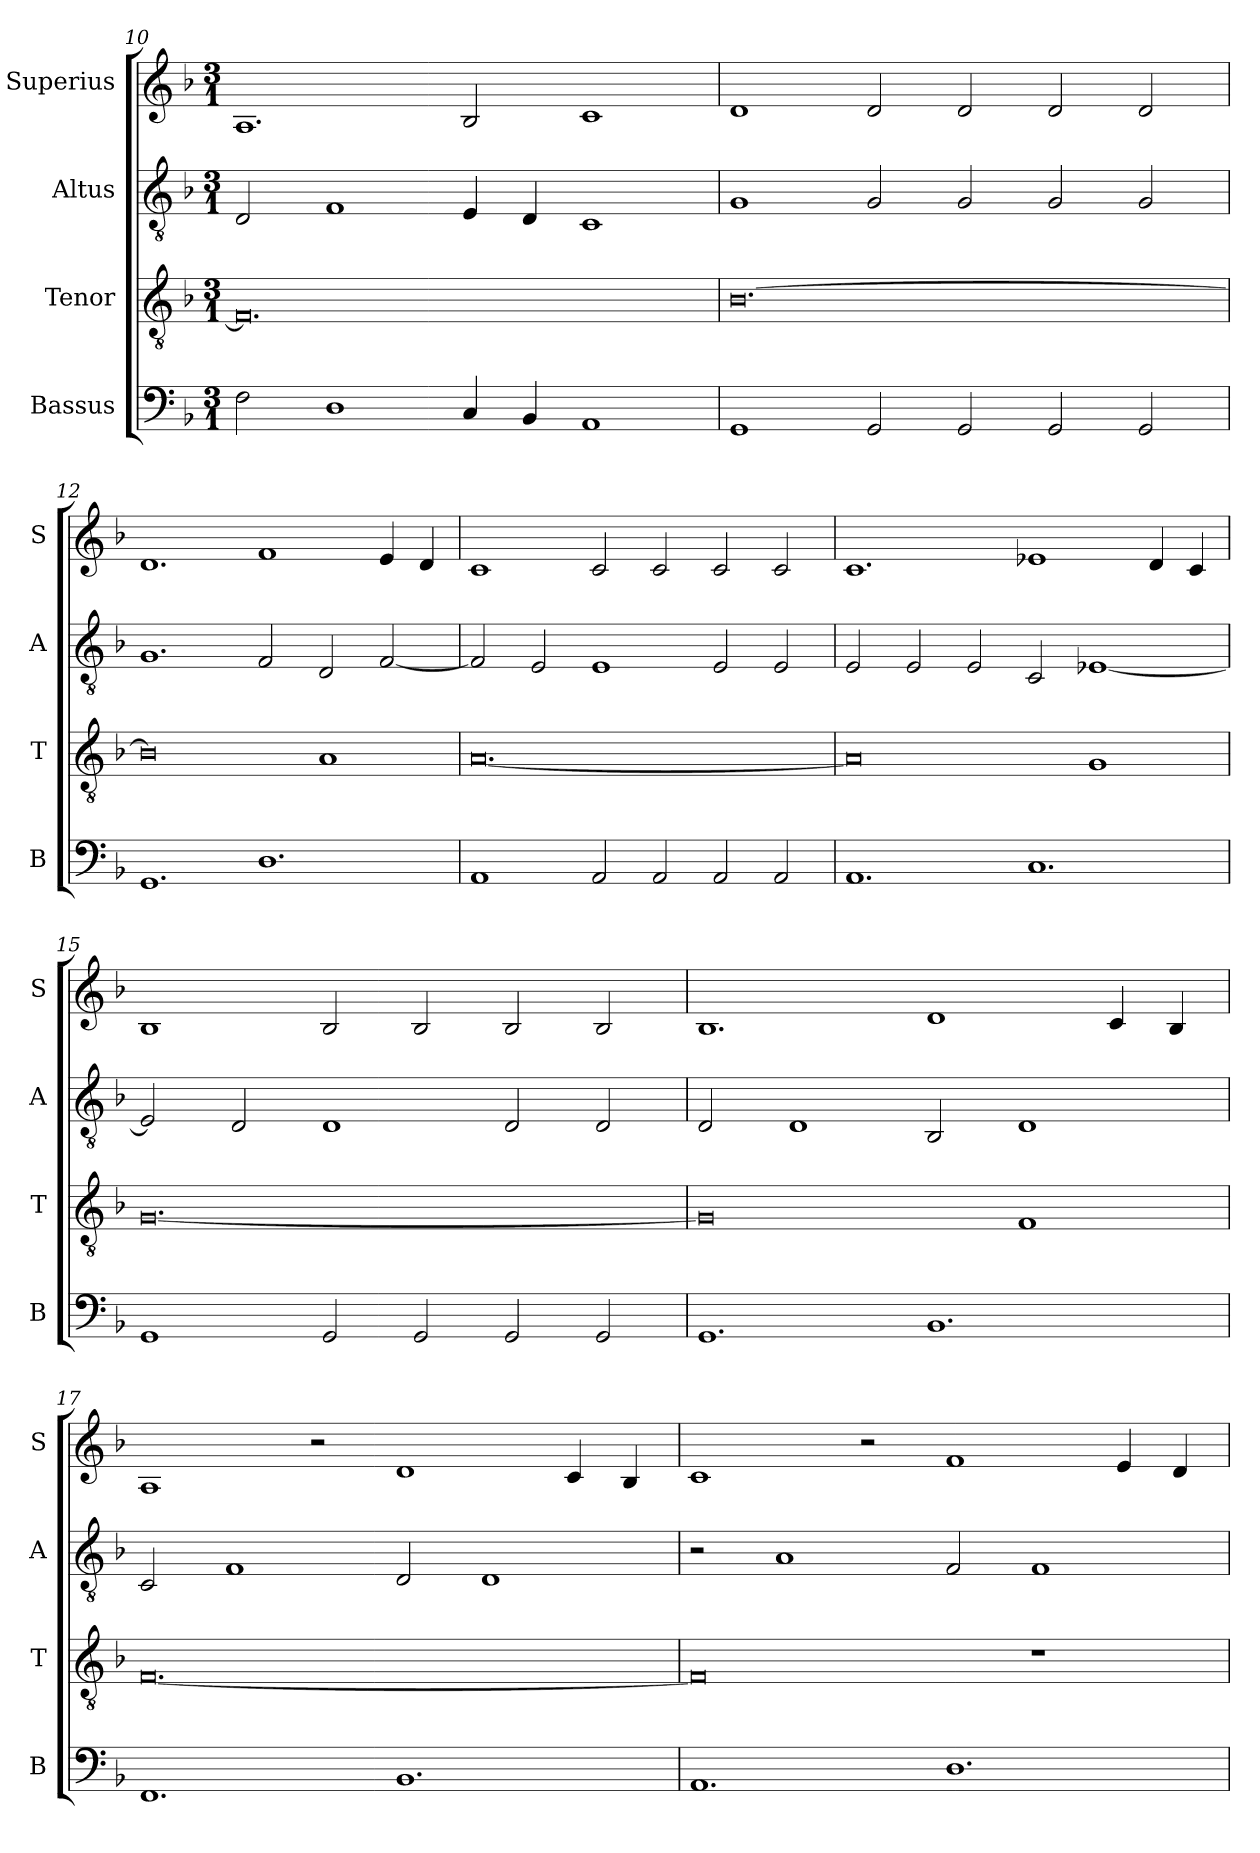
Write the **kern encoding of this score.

**kern	**kern	**kern	**kern
*part4	*part3	*part2	*part1
*staff4	*staff3	*staff2	*staff1
*I"Bassus	*I"Tenor	*I"Altus	*I"Superius
*I'B	*I'T	*I'A	*I'S
*clefF4	*clefGv2	*clefGv2	*clefG2
*k[b-]	*k[b-]	*k[b-]	*k[b-]
*M3/1	*M3/1	*M3/1	*M3/1
=10	=10	=10	=10
2F\	0.F]	2D/	1.A
1D	.	1F	.
4C/	.	4E/	2B-/
4BB-/	.	4D/	.
1AA	.	1C	1c
=11	=11	=11	=11
1GG	[0.B-	1G	1d
2GG/	.	2G/	2d/
2GG/	.	2G/	2d/
2GG/	.	2G/	2d/
2GG/	.	2G/	2d/
=12	=12	=12	=12
1.GG	0B-]	1.G	1.d
1.D	.	2F/	1f
.	1A	2D/	.
.	.	[2F/	4e/
.	.	.	4d/
=13	=13	=13	=13
1AA	[0.A	2F/]	1c
.	.	2E/	.
2AA/	.	1E	2c/
2AA/	.	.	2c/
2AA/	.	2E/	2c/
2AA/	.	2E/	2c/
=14	=14	=14	=14
1.AA	0A]	2E/	1.c
.	.	2E/	.
.	.	2E/	.
1.C	.	2C/	1e-X
.	1G	[1E-X	.
.	.	.	4d/
.	.	.	4c/
=15	=15	=15	=15
1GG	[0.G	2E-/]	1B-
.	.	2D/	.
2GG/	.	1D	2B-/
2GG/	.	.	2B-/
2GG/	.	2D/	2B-/
2GG/	.	2D/	2B-/
=16	=16	=16	=16
1.GG	0G]	2D/	1.B-
.	.	1D	.
1.BB-	.	2BB-/	1d
.	1F	1D	.
.	.	.	4c/
.	.	.	4B-/
=17	=17	=17	=17
1.FF	[0.F	2C/	1A
.	.	1F	.
.	.	.	2r
1.BB-	.	2D/	1d
.	.	1D	.
.	.	.	4c/
.	.	.	4B-/
=18	=18	=18	=18
1.AA	0F]	2r	1c
.	.	1A	.
.	.	.	2r
1.D	.	2F/	1f
.	1r	1F	.
.	.	.	4e/
.	.	.	4d/
=	=	=	=
*-	*-	*-	*-
